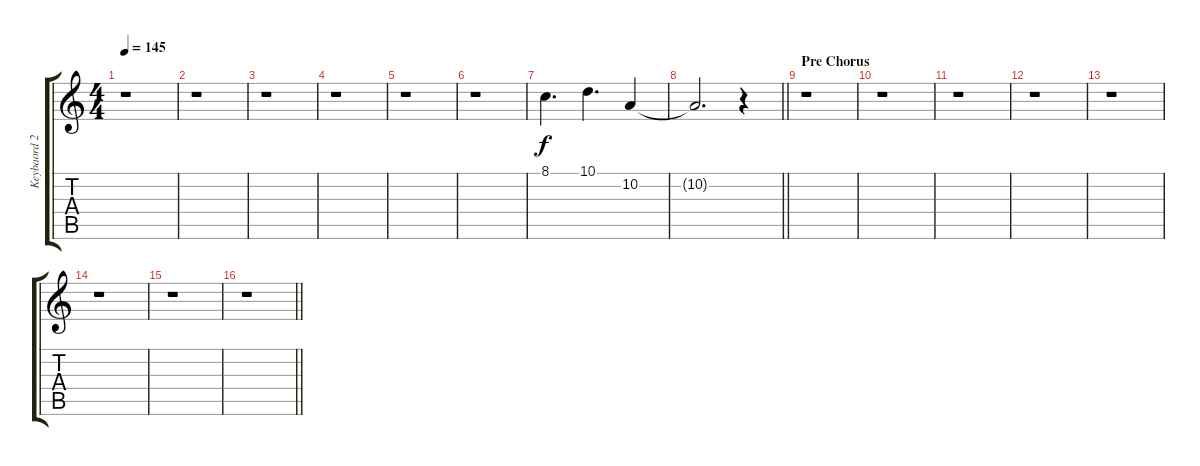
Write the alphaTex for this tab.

\track ("Keybaord 2" "Keybaord 2") {instrument koto}
\staff {score tabs}
\tuning (E4 B3 G3 D3 A2 E2) {hide}
\ts (4 4)
\tempo 145
\clef g2
\ks c
r.1{dy f} |
r.1 |
r.1 |
r.1 |
r.1 |
r.1 |
8.1.4{d} 10.1.4{d} 10.2.4 |
\barLineRight lightlight
10.2{t}.2{d} r.4 |
\section ("" "Pre Chorus")
r.1 |
r.1 |
r.1 |
r.1 |
r.1 |
r.1 |
r.1 |
\barLineRight lightlight
r.1
